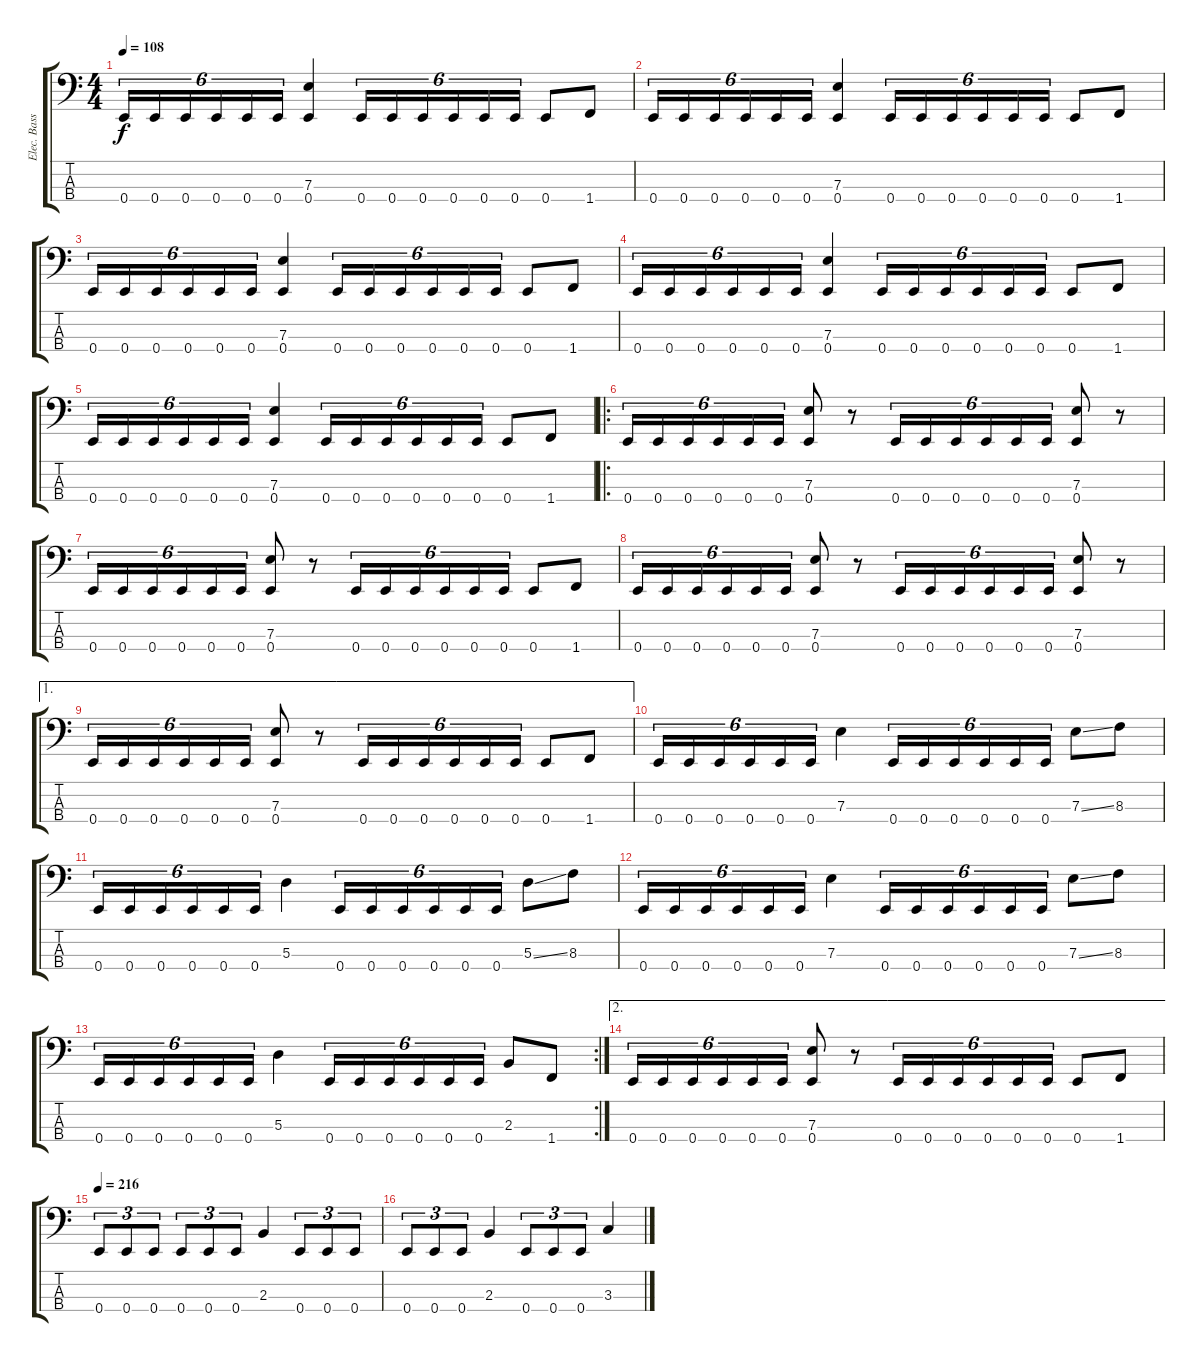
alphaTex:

\track ("Elec. Bass" "Elec. Bass") {instrument electricbasspick}
\staff {score tabs}
\tuning (G2 D2 A1 E1) {hide}
\ts (4 4)
\tempo 108
\clef f4
\ks c
0.4.16{tu (6 4) dy f} 0.4.16{tu (6 4)} 0.4.16{tu (6 4)} 0.4.16{tu (6 4)} 0.4.16{tu (6 4)} 0.4.16{tu (6 4)} (7.3 0.4).4 0.4.16{tu (6 4)} 0.4.16{tu (6 4)} 0.4.16{tu (6 4)} 0.4.16{tu (6 4)} 0.4.16{tu (6 4)} 0.4.16{tu (6 4)} 0.4.8 1.4.8 |
0.4.16{tu (6 4)} 0.4.16{tu (6 4)} 0.4.16{tu (6 4)} 0.4.16{tu (6 4)} 0.4.16{tu (6 4)} 0.4.16{tu (6 4)} (7.3 0.4).4 0.4.16{tu (6 4)} 0.4.16{tu (6 4)} 0.4.16{tu (6 4)} 0.4.16{tu (6 4)} 0.4.16{tu (6 4)} 0.4.16{tu (6 4)} 0.4.8 1.4.8 |
0.4.16{tu (6 4)} 0.4.16{tu (6 4)} 0.4.16{tu (6 4)} 0.4.16{tu (6 4)} 0.4.16{tu (6 4)} 0.4.16{tu (6 4)} (7.3 0.4).4 0.4.16{tu (6 4)} 0.4.16{tu (6 4)} 0.4.16{tu (6 4)} 0.4.16{tu (6 4)} 0.4.16{tu (6 4)} 0.4.16{tu (6 4)} 0.4.8 1.4.8 |
0.4.16{tu (6 4)} 0.4.16{tu (6 4)} 0.4.16{tu (6 4)} 0.4.16{tu (6 4)} 0.4.16{tu (6 4)} 0.4.16{tu (6 4)} (7.3 0.4).4 0.4.16{tu (6 4)} 0.4.16{tu (6 4)} 0.4.16{tu (6 4)} 0.4.16{tu (6 4)} 0.4.16{tu (6 4)} 0.4.16{tu (6 4)} 0.4.8 1.4.8 |
0.4.16{tu (6 4)} 0.4.16{tu (6 4)} 0.4.16{tu (6 4)} 0.4.16{tu (6 4)} 0.4.16{tu (6 4)} 0.4.16{tu (6 4)} (7.3 0.4).4 0.4.16{tu (6 4)} 0.4.16{tu (6 4)} 0.4.16{tu (6 4)} 0.4.16{tu (6 4)} 0.4.16{tu (6 4)} 0.4.16{tu (6 4)} 0.4.8 1.4.8 |
\ro
0.4.16{tu (6 4)} 0.4.16{tu (6 4)} 0.4.16{tu (6 4)} 0.4.16{tu (6 4)} 0.4.16{tu (6 4)} 0.4.16{tu (6 4)} (7.3 0.4).8 r.8 0.4.16{tu (6 4)} 0.4.16{tu (6 4)} 0.4.16{tu (6 4)} 0.4.16{tu (6 4)} 0.4.16{tu (6 4)} 0.4.16{tu (6 4)} (7.3 0.4).8 r.8 |
0.4.16{tu (6 4)} 0.4.16{tu (6 4)} 0.4.16{tu (6 4)} 0.4.16{tu (6 4)} 0.4.16{tu (6 4)} 0.4.16{tu (6 4)} (7.3 0.4).8 r.8 0.4.16{tu (6 4)} 0.4.16{tu (6 4)} 0.4.16{tu (6 4)} 0.4.16{tu (6 4)} 0.4.16{tu (6 4)} 0.4.16{tu (6 4)} 0.4.8 1.4.8 |
0.4.16{tu (6 4)} 0.4.16{tu (6 4)} 0.4.16{tu (6 4)} 0.4.16{tu (6 4)} 0.4.16{tu (6 4)} 0.4.16{tu (6 4)} (7.3 0.4).8 r.8 0.4.16{tu (6 4)} 0.4.16{tu (6 4)} 0.4.16{tu (6 4)} 0.4.16{tu (6 4)} 0.4.16{tu (6 4)} 0.4.16{tu (6 4)} (7.3 0.4).8 r.8 |
\ae 1
0.4.16{tu (6 4)} 0.4.16{tu (6 4)} 0.4.16{tu (6 4)} 0.4.16{tu (6 4)} 0.4.16{tu (6 4)} 0.4.16{tu (6 4)} (7.3 0.4).8 r.8 0.4.16{tu (6 4)} 0.4.16{tu (6 4)} 0.4.16{tu (6 4)} 0.4.16{tu (6 4)} 0.4.16{tu (6 4)} 0.4.16{tu (6 4)} 0.4.8 1.4.8 |
0.4.16{tu (6 4)} 0.4.16{tu (6 4)} 0.4.16{tu (6 4)} 0.4.16{tu (6 4)} 0.4.16{tu (6 4)} 0.4.16{tu (6 4)} 7.3.4 0.4.16{tu (6 4)} 0.4.16{tu (6 4)} 0.4.16{tu (6 4)} 0.4.16{tu (6 4)} 0.4.16{tu (6 4)} 0.4.16{tu (6 4)} 7.3{ss}.8 8.3.8 |
0.4.16{tu (6 4)} 0.4.16{tu (6 4)} 0.4.16{tu (6 4)} 0.4.16{tu (6 4)} 0.4.16{tu (6 4)} 0.4.16{tu (6 4)} 5.3.4 0.4.16{tu (6 4)} 0.4.16{tu (6 4)} 0.4.16{tu (6 4)} 0.4.16{tu (6 4)} 0.4.16{tu (6 4)} 0.4.16{tu (6 4)} 5.3{ss}.8 8.3.8 |
0.4.16{tu (6 4)} 0.4.16{tu (6 4)} 0.4.16{tu (6 4)} 0.4.16{tu (6 4)} 0.4.16{tu (6 4)} 0.4.16{tu (6 4)} 7.3.4 0.4.16{tu (6 4)} 0.4.16{tu (6 4)} 0.4.16{tu (6 4)} 0.4.16{tu (6 4)} 0.4.16{tu (6 4)} 0.4.16{tu (6 4)} 7.3{ss}.8 8.3.8 |
\rc 2
0.4.16{tu (6 4)} 0.4.16{tu (6 4)} 0.4.16{tu (6 4)} 0.4.16{tu (6 4)} 0.4.16{tu (6 4)} 0.4.16{tu (6 4)} 5.3.4 0.4.16{tu (6 4)} 0.4.16{tu (6 4)} 0.4.16{tu (6 4)} 0.4.16{tu (6 4)} 0.4.16{tu (6 4)} 0.4.16{tu (6 4)} 2.3.8 1.4.8 |
\ae 2
0.4.16{tu (6 4)} 0.4.16{tu (6 4)} 0.4.16{tu (6 4)} 0.4.16{tu (6 4)} 0.4.16{tu (6 4)} 0.4.16{tu (6 4)} (7.3 0.4).8 r.8 0.4.16{tu (6 4)} 0.4.16{tu (6 4)} 0.4.16{tu (6 4)} 0.4.16{tu (6 4)} 0.4.16{tu (6 4)} 0.4.16{tu (6 4)} 0.4.8 1.4.8 |
\tempo 216
0.4.8{tu (3 2)} 0.4.8{tu (3 2)} 0.4.8{tu (3 2)} 0.4.8{tu (3 2)} 0.4.8{tu (3 2)} 0.4.8{tu (3 2)} 2.3.4 0.4.8{tu (3 2)} 0.4.8{tu (3 2)} 0.4.8{tu (3 2)} |
0.4.8{tu (3 2)} 0.4.8{tu (3 2)} 0.4.8{tu (3 2)} 2.3.4 0.4.8{tu (3 2)} 0.4.8{tu (3 2)} 0.4.8{tu (3 2)} 3.3.4
